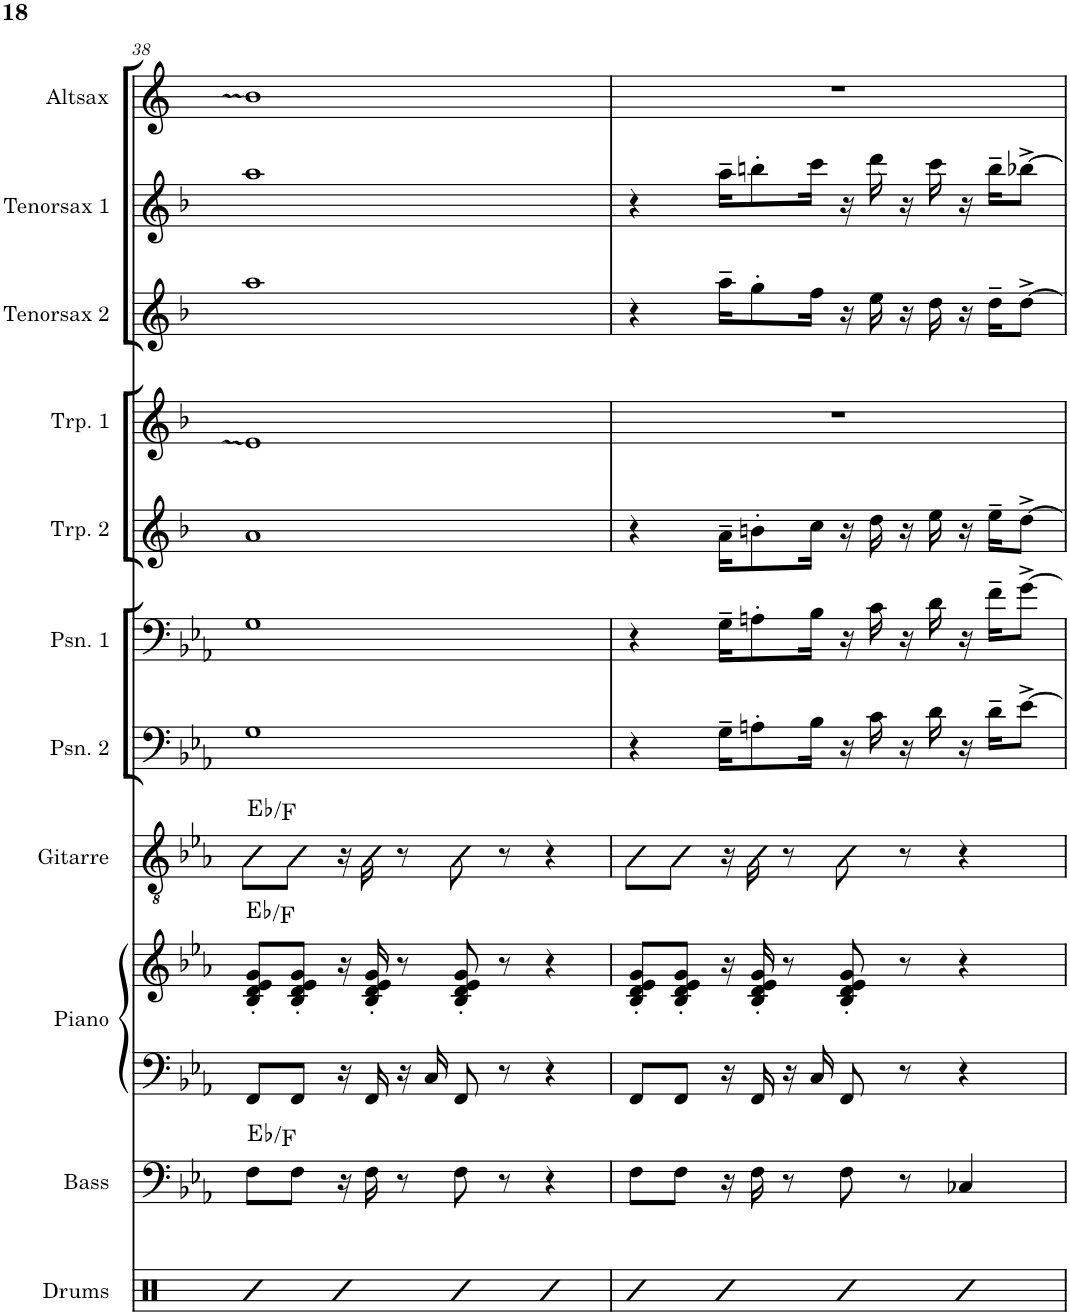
**kern	**kern	**harte	**kern	**kern	**harte	**kern	**harte	**kern	**kern	**kern	**kern	**kern	**kern	**kern
*part11	*part10	*part10	*part9	*part9	*part9	*part8	*part8	*part7	*part6	*part5	*part4	*part3	*part2	*part1
*staff12	*staff11	*	*staff10	*staff9	*	*staff8	*	*staff7	*staff6	*staff5	*staff4	*staff3	*staff2	*staff1
*I"Drums	*I"Bass	*	*I"Piano	*	*	*I"Gitarre	*	*I"Posaune 2	*I"Posaune 1	*I"Trompete 2	*I"Trompete 1	*I"Tenorsaxophon 2	*I"Tenorsaxophon 1	*I"Altsaxophon
*I'Drums	*I'Bass	*	*I'Piano	*	*	*I'Gitarre	*	*I'Psn. 2	*I'Psn. 1	*I'Trp. 2	*I'Trp. 1	*I'Tenorsax 2	*I'Tenorsax 1	*I'Altsax
!!LO:PB:g=z
*clefX	*clefF4	*	*clefF4	*clefG2	*	*clefGv2	*	*clefF4	*clefF4	*clefG2	*clefG2	*clefG2	*clefG2	*clefG2
*	*Trd7c12	*	*	*	*	*	*	*	*	*Trd1c2	*Trd1c2	*Trd8c14	*Trd8c14	*Trd5c9
*k[]	*k[b-e-a-]	*	*k[b-e-a-]	*k[b-e-a-]	*	*k[b-e-a-]	*	*k[b-e-a-]	*k[b-e-a-]	*k[b-]	*k[b-]	*k[b-]	*k[b-]	*k[]
*M4/4	*M4/4	*	*M4/4	*M4/4	*	*M4/4	*	*M4/4	*M4/4	*M4/4	*M4/4	*M4/4	*M4/4	*M4/4
=38	=38	=38	=38	=38	=38	=38	=38	=38	=38	=38	=38	=38	=38	=38
4R	8F\L	Eb:maj/2	8FF/L	8B-/' 8d/' 8e-/' 8g/'L	Eb:maj/2	8B-\L	Eb:maj/2	1G	1G	1a	1e	1aa	1aa	1b
.	8F\J	.	8FF/J	8B-/' 8d/' 8e-/' 8g/'J	.	8B-\J	.	.	.	.	.	.	.	.
4R	16r	.	16r	16r	.	16r	.	.	.	.	.	.	.	.
.	16F\	.	16FF/	16B-/' 16d/' 16e-/' 16g/'	.	16B-\	.	.	.	.	.	.	.	.
.	8r	.	16r	8r	.	8r	.	.	.	.	.	.	.	.
.	.	.	16C/	.	.	.	.	.	.	.	.	.	.	.
4R	8F\	.	8FF/	8B-/' 8d/' 8e-/' 8g/'	.	8B-\	.	.	.	.	.	.	.	.
.	8r	.	8r	8r	.	8r	.	.	.	.	.	.	.	.
4R	4r	.	4r	4r	.	4r	.	.	.	.	.	.	.	.
=39	=39	=39	=39	=39	=39	=39	=39	=39	=39	=39	=39	=39	=39	=39
4R	8F\L	.	8FF/L	8B-/' 8d/' 8e-/' 8g/'L	.	8B-\L	.	4r	4r	4r	1r	4r	4r	1r
.	8F\J	.	8FF/J	8B-/' 8d/' 8e-/' 8g/'J	.	8B-\J	.	.	.	.	.	.	.	.
4R	16r	.	16r	16r	.	16r	.	16G~\KL	16G~\KL	16a~\KL	.	16aa~\KL	16aa~\KL	.
.	16F\	.	16FF/	16B-/' 16d/' 16e-/' 16g/'	.	16B-\	.	8An'\	8An'\	8bn'\	.	8gg'\	8bbn'\	.
.	8r	.	16r	8r	.	8r	.	.	.	.	.	.	.	.
.	.	.	16C/	.	.	.	.	16B-\Jk	16B-\Jk	16cc\Jk	.	16ff\Jk	16ccc\Jk	.
4R	8F\	.	8FF/	8B-/' 8d/' 8e-/' 8g/'	.	8B-\	.	16r	16r	16r	.	16r	16r	.
.	.	.	.	.	.	.	.	16c\	16c\	16dd\	.	16ee\	16ddd\	.
.	8r	.	8r	8r	.	8r	.	16r	16r	16r	.	16r	16r	.
.	.	.	.	.	.	.	.	16d\	16d\	16ee\	.	16dd\	16ccc\	.
4R	4C-X/	.	4r	4r	.	4r	.	16r	16r	16r	.	16r	16r	.
.	.	.	.	.	.	.	.	16d~\KL	16f~\KL	16ee~\KL	.	16dd~\KL	16bb~\KL	.
.	.	.	.	.	.	.	.	[8e-^\J	[8g^\J	[8dd^\J	.	[8dd^\J	[8bb-X^\J	.
=	=	=	=	=	=	=	=	=	=	=	=	=	=	=
*-	*-	*-	*-	*-	*-	*-	*-	*-	*-	*-	*-	*-	*-	*-
